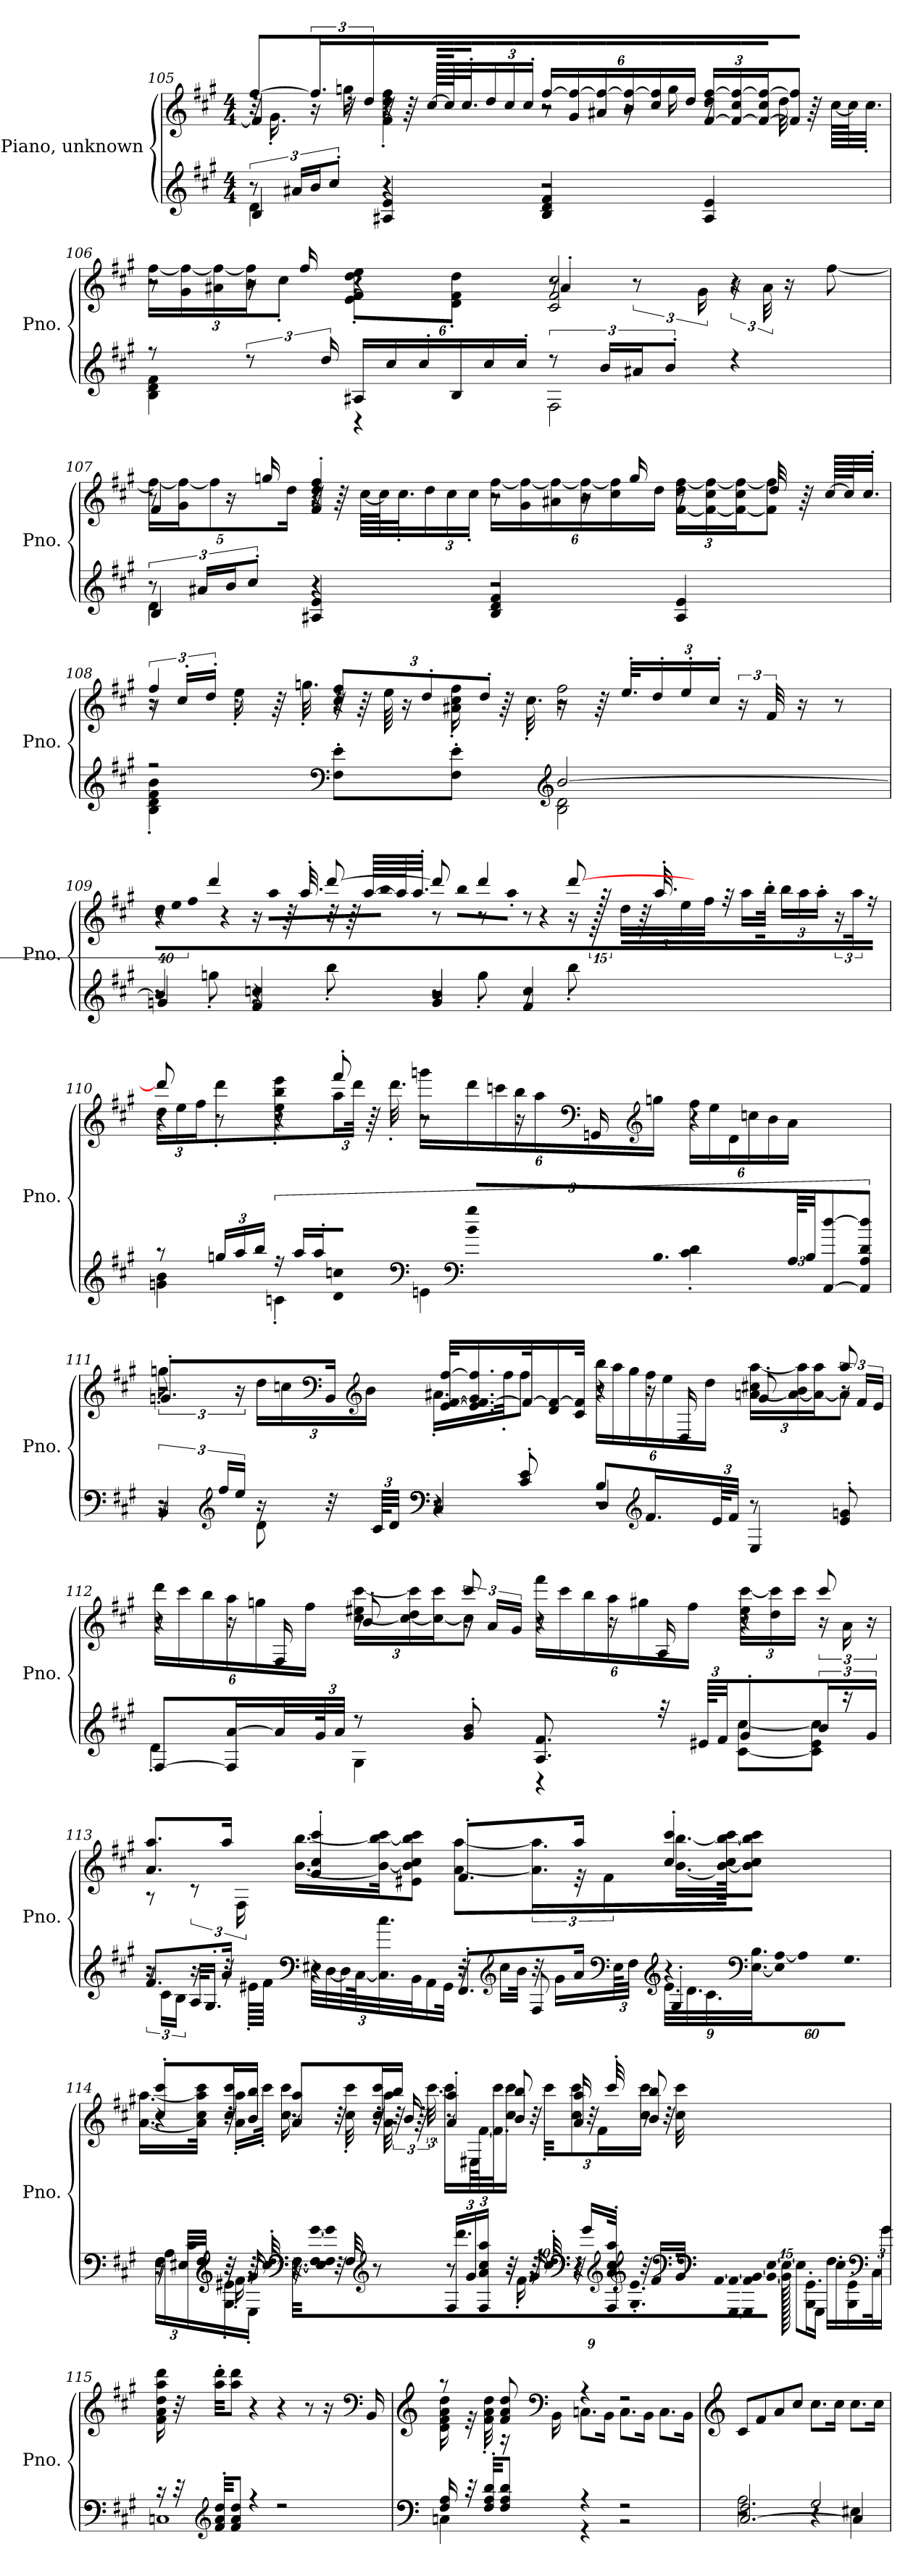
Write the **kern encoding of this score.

**kern	**kern
*part1	*part1
*staff2	*staff1
*I"Piano, unknown	*
*I'Pno.	*
!!LO:LB:g=z
*clefG2	*clefG2
*k[f#c#g#]	*k[f#c#g#]
*M4/4	*M4/4
=105	=105
*^	*^
*	*^	*	*^
12r	4d\	4B/	[8ff#/L	32r	4f#/]
.	.	.	.	16.g#'\	.
24a#X/LL	.	.	.	.	.
24b/J	.	.	24.ff#/Jk]	16r	.
12cc#'/J	.	.	.	.	.
.	.	.	48r	16ggn\	.
.	.	.	24dd/	.	.
4A#X/ 4e/	4r	4r	32r	4f#\' 4dd\' 4ff#\'	4r
.	.	.	64r	.	.
.	.	.	[64cc#/LLLL	.	.
.	.	.	64cc#/J]	.	.
.	.	.	32.cc#'/J	.	.
*	*	*	*Xbrackettup	*	*
.	.	.	24dd/	.	.
.	.	.	24cc#/	.	.
.	.	.	24cc#'/JJ	.	.
4B/ 4d/ 4f#/	2r	2r	[24ff#/LL	8r	2r
.	.	.	24g#/ 24ff#/_	.	.
.	.	.	24a#X/ 24ff#/_	.	.
.	.	.	24b/ 24ff#/_	16r	.
.	.	.	24cc#/ 24ff#/]	.	.
.	.	.	.	16gg\	.
.	.	.	24dd/JJ	.	.
4A#/ 4e/	.	.	[24f#/ 24dd/ [24ff#/LL	8r	.
.	.	.	24f#/_ 24cc#/ 24ff#/_	.	.
.	.	.	24f#/_ 24cc#/ 24ff#/_J	.	.
.	.	.	8f#/] 8ff#/]J	32dd\	.
.	.	.	.	64r	.
.	.	.	.	[64cc#\LLLL	.
.	.	.	.	64cc#\J]	.
.	.	.	.	32.cc#'\JJJ	.
*	*v	*v	*	*	*
!!LO:PB:g=z	!!	!!
=106	=106	=106	=106	=106
8r	4B\ 4d\ 4f#\	8r	[24ff#\LL	2r
.	.	.	24g#\ 24ff#\_	.
.	.	.	24a#X\ 24ff#\_	.
12r	.	16r	24b\ 24ff#\]J	.
.	.	.	12cc#'\J	.
.	.	16ff#/	.	.
24dd/	.	.	.	.
*Xbrackettup	*	*	*	*
24A#X/LL	4r	4r	8e\' 8f#\' 8dd\' 8ee\'L	.
24cc#/	.	.	.	.
24cc#'/	.	.	.	.
24B/	.	.	8d\' 8f#\' 8dd\'J	.
24cc#/	.	.	.	.
24cc#'/JJ	.	.	.	.
*brackettup	*	*	*	*
12r	2F#\	2c#/ 2f#/ 2cc#/	8r	4a#'/
24b/LL	.	.	.	.
*	*	*	*brackettup	*
24a#X/J	.	.	12r	.
12b'/J	.	.	.	.
.	.	.	24g#\	.
4r	.	.	24r	4r
.	.	.	48a#\	.
.	.	.	16r	.
.	.	.	[8ff#\	.
!!LO:LB:g=z	!!	!!
=107	=107	=107	=107	=107
*	*^	*	*	*
*	*	*	*	*Xbrackettup	*
12r	4d\	4B/	8r	20ff#\LL_	4f#/
.	.	.	.	20g#\ 20ff#\_J	.
24a#X/LL	.	.	.	.	.
.	.	.	.	10ff#\]	.
24b/J	.	.	16r	.	.
12cc#'/J	.	.	.	.	.
.	.	.	16ggn/	.	.
.	.	.	.	20dd\Jk	.
4A#X/ 4e/	4r	4r	4f#/' 4dd/' 4ff#/'	32r	4r
.	.	.	.	64r	.
.	.	.	.	[64cc#\LLLL	.
.	.	.	.	64cc#\J]	.
.	.	.	.	32.cc#'\J	.
.	.	.	.	24dd\	.
.	.	.	.	24cc#\	.
.	.	.	.	24cc#'\JJ	.
4B/ 4d/ 4f#/	2r	2r	8r	[24ff#\LL	2r
.	.	.	.	24g#\ 24ff#\_	.
.	.	.	.	24a#X\ 24ff#\_	.
.	.	.	16r	24b\ 24ff#\_	.
.	.	.	.	24cc#\ 24ff#\]	.
.	.	.	16gg/	.	.
.	.	.	.	24dd\JJ	.
4A#/ 4e/	.	.	8r	[24f#\ 24dd\ [24ff#\LL	.
.	.	.	.	24f#\_ 24cc#\ 24ff#\_	.
.	.	.	.	24f#\_ 24cc#\ 24ff#\_J	.
.	.	.	32dd/	8f#\] 8ff#\]J	.
.	.	.	64r	.	.
.	.	.	[64cc#/LLLL	.	.
.	.	.	64cc#/J]	.	.
.	.	.	32.cc#'/JJJ	.	.
*	*v	*v	*	*	*
!!LO:LB:g=z	!!	!!
=108	=108	=108	=108	=108
*	*	*	*	*brackettup
2r	4B\' 4d\' 4f#\' 4b\'	4ff#/	8r	24r
.	.	.	.	24cc#'/LL
.	.	.	.	24dd'/JJ
.	.	.	16ee'\	8r
.	.	.	64r	.
.	.	.	32.ggn'\	.
*clefF4	*	*	*	*
*	*	*	*	*Xbrackettup
.	8F#\' 8e\'L	4r	32r	12cc#/ 12ff#/L
.	.	.	64r	.
.	.	.	64ee\	.
.	.	.	16r	.
.	.	.	.	12dd'/
.	8F#\' 8e\'J	.	16a#X\' 16cc#\' 16ff#\'	.
.	.	.	.	12dd'/J
.	.	.	64r	.
.	.	.	32.cc#'\	.
*clefG2	*	*	*	*
[2b/	2B\ 2d\	2r	2ff#\	16r
.	.	.	.	64r
.	.	.	.	32.ee'/KLL
.	.	.	.	24dd'/
.	.	.	.	24ee'/
.	.	.	.	24cc#'/JJ
*	*	*	*	*brackettup
.	.	.	.	24r
.	.	.	.	48f#/
.	.	.	.	16r
.	.	.	.	8r
!!LO:LB:g=z	!!	!!
=109	=109	=109	=109	=109
*	*^	*	*	*
!	!	!	!	!LO:N:vis=32	!
4b/]	8r	4gn/	8r	640%23dd\LLL	4r
!	!	!	!	!LO:N:vis=32	!
.	.	.	.	640%23ee\J	.
!	!	!	!	!LO:N:vis=16	!
.	.	.	.	1920%137ff#\JJ	.
.	8ggn'\	.	4ddd/	.	.
!	!	!	!	!LO:N:vis=32	!
.	.	.	.	640%23r	.
!	!	!	!	!LO:N:vis=32	!
.	.	.	.	640%23aa\LLL	.
!	!	!	!	!LO:N:vis=32	!
.	.	.	.	640%23bb\JJJ	.
4f#/ 4ccn/	8r	4r	.	.	16r
!	!	!	!	!LO:N:vis=32	!
.	.	.	.	640%23bb\KLL	.
!	!	!	!	!LO:N:vis=16	!
.	.	.	.	1920%137aa'\JJ	.
.	.	.	.	.	64r
.	.	.	.	.	32.aa'/
.	.	.	.	120%17r	.
.	8bb'\	.	[8ddd/	.	32r
.	.	.	.	.	64r
.	.	.	.	.	[64aa/LLLL
.	.	.	.	.	64aa/J]
.	.	.	.	.	32.aa'/JJJ
4g/ 4b/	8r	2r	8ddd/]	960r	8r
*	*	*	*	*Xbrackettup	*
.	.	.	.	24dd\LL	.
.	.	.	.	24ee\	.
.	.	.	.	24ff#\JJ	.
.	8gg'\	.	8r	.	4ddd/
.	.	.	.	32r	.
.	.	.	.	16aa\LL	.
.	.	.	.	32bb'\JJk	.
4f#/ 4cc/	8r	.	8r	.	.
.	.	.	.	24bb\LL	.
.	.	.	.	24aa\	.
.	.	.	.	24aa'\JJ	.
.	8bb'\	.	[8ddd/	.	16r
*	*	*	*	*brackettup	*
.	.	.	.	24r	.
.	.	.	.	48aa\	.
.	.	.	.	.	64r
.	.	.	.	16r	.
.	.	.	.	.	32.aa'/
960ryy	960ryy	960ryy	960ryy	.	960ryy
*	*v	*v	*	*	*
!!LO:LB:g=z	!!	!!
=110	=110	=110	=110	=110
*	*	*	*Xbrackettup	*
8r	4gn\ 4b\	8ddd/]	24dd\LL	4r
.	.	.	24ee\	.
.	.	.	24ff#\J	.
*Xbrackettup	*	*	*	*
24ggn/LL	.	8r	8ddd'\	.
24aa/	.	.	.	.
24bb/JJ	.	.	.	.
*brackettup	*	*	*	*
24r	4cn'\	4r	8ee\' 8bb\' 8eee\'	8r
24aa/LL	.	.	.	.
24aa'/J	.	.	.	.
8d/ 8ccn/J	.	.	24aa\L	8fff#'/
.	.	.	48ddd\JJk	.
.	.	.	64r	.
.	.	.	32.ddd'\	.
*clefF4	*	*	*	*
8b/ 8gg/L	4GGn\	2r	24gggn\LL	8r
.	.	.	24ddd\	.
.	.	.	24cccn\	.
16.B/L	.	.	24bb\	16r
.	.	.	24aa\	.
*	*	*clefF4	*	*
.	.	.	.	16GGn/
*	*	*clefG2	*	*
.	.	.	24ggn\JJ	.
*Xbrackettup	*	*	*	*
96A/KL	.	.	.	.
48B/JJ	.	.	.	.
[8AA/ [8dd/	4c\' 4d\'	.	24ff#\LL	4r
.	.	.	24ee\	.
.	.	.	24d\	.
8AA/] 8A/ 8d/ 8dd/]J	.	.	24ccn\	.
.	.	.	24b\	.
.	.	.	24a\JJ	.
*v	*v	*	*	*
!!LO:LB:g=z	!!	!!
=111	=111	=111	=111
*brackettup	*	*brackettup	*
*^	*	*	*
*	*^	*	*	*
24r	8r	4BB/	2r	12ggn'\	8.gn'/L
*clefG2	*	*	*	*	*
24ff#/LL	.	.	.	.	.
24ee/JJ	.	.	.	24r	.
16r	8d\	.	.	24dd\LL	.
.	.	.	.	24ccn\	.
*	*	*	*clefF4	*	*
32r	.	.	.	.	16BB/Jk
*	*	*	*clefG2	*	*
.	.	.	.	24b\JJ	.
*Xbrackettup	*	*	*	*	*
96c#/KLLL	.	.	.	.	.
48d/JJJ	.	.	.	.	.
*clefF4	*	*	*	*	*
8r	4r	4C#/	.	16.a#X'\LL	[32e/ [32f#/ [32ff#/KLL
.	.	.	.	.	16.e/] 16.f#/_ 16.g/ 16.ff#/]
.	.	.	.	32ff#'\JK	.
8c#/' 8e/'	.	.	.	8ff#\J	32f#/K_
.	.	.	.	.	16d/ 16f#/_
.	.	.	.	.	32c#/ 32f#/]JJk
*	*	*	*	*Xbrackettup	*
8B/L	2r	4D/	4r	24bb\LL	8r
.	.	.	.	24aa\	.
.	.	.	.	24gg\	.
*clefG2	*	*	*	*	*
16.f#/L	.	.	.	24ff#\	16r
.	.	.	.	24ee\	.
.	.	.	.	.	16D/
.	.	.	.	24dd\JJ	.
96e/KL	.	.	.	.	.
48f#/JJJ	.	.	.	.	.
8r	.	4E/	8r	[24an\ 24cc#X\ [24aa\LL	8g'/
.	.	.	.	24a\_ 24b\ 24aa\]	.
.	.	.	.	24a\_ 24aa\J	.
*	*	*	*	*	*brackettup
8e/' 8gn/'	.	.	8aa/	8a\J]	24r
.	.	.	.	.	24f#/LL
.	.	.	.	.	24e/JJ
*	*v	*v	*	*	*
!!LO:PB:g=z	!!	!!
=112	=112	=112	=112	=112
*	*	*	*Xbrackettup	*
[8F#/L	4d'\	4r	24ddd\LL	8r
.	.	.	24ccc#\	.
.	.	.	24bb\	.
16F#/] [16a/L	.	.	24aa\	16r
.	.	.	24ggn\	.
32a/L]	.	.	.	16F#/
.	.	.	24ff#\JJ	.
96g#/K	.	.	.	.
48a/JJJ	.	.	.	.
8r	4G#\	8r	[24cc#\ 24ee#X\ [24ccc#\LL	8b'/
.	.	.	24cc#\_ 24dd\ 24ccc#\]	.
.	.	.	24cc#\_ 24ccc#\J	.
*	*	*	*	*brackettup
8g#/' 8b/'	.	8ccc#/	8cc#\J]	24r
.	.	.	.	24a/LL
.	.	.	.	24g#/JJ
*	*	*	*Xbrackettup	*
8.A/ 8.f#/	4r	4r	24fff#\LL	8r
.	.	.	24ccc#\	.
.	.	.	24bb\	.
.	.	.	24aa\	16r
.	.	.	24gg#X\	.
32r	.	.	.	16A/
.	.	.	24ff#\JJ	.
96e#X/KLLL	.	.	.	.
48f#/JJ	.	.	.	.
8g#'/	[8c#\ [8cc#\L	8r	24ee#\ [24ccc#\LL	4r
.	.	.	24dd\ 24ccc#\]	.
.	.	.	24ccc#\JJ	.
*brackettup	*	*	*brackettup	*
24b/Jk	8c#\] 8e#\ 8cc#\]J	8ccc#/	24r	.
24r	.	.	24a\	.
24g#/	.	.	24r	.
*	*	*	*v	*v
!!LO:LB:g=z
=113	=113	=113	=113
*	*^	*	*
8.f#/L	24r	8r	8.a/ 8.aa/L	8r
.	24c#\LL	.	.	.
.	24B\JJ	.	.	.
.	16r	32A/KLL	.	12r
.	.	16.G#'/JJ	.	.
16a/Jk	32r	.	16aa/Jk	.
.	.	.	.	24F#\
.	64e#X'\LLLL	.	.	.
.	64f#\JJJJ	.	.	.
*clefF4	*	*	*	*
4r	32E#X\LLL	4r	4g#/' 4cc#/' 4ccc#/'	[16.b\ [16.bb\LL
.	[32D\	.	.	.
*	*Xbrackettup	*	*	*
.	48D\]	.	.	.
.	[96C#\K	.	.	.
.	48.C#\] 48.cc#\	.	.	32b\_ 32bb\_ 32ccc#\JK
.	32BB\J	.	.	8e#X\ 8b\] 8cc#\ 8bb\] 8ccc#\J
.	16AA\	.	.	.
.	32GG#\JJk	.	.	.
8r	32r	8.FF#'/L	8.f#'/L	[8a\ [8aa\L
*clefG2	*	*	*	*
.	16cc#\LL	.	.	.
.	32b\JJk	.	.	.
8F#/	32r	.	.	24.a\] 24.aa\]Jk
.	16g#\LL	.	.	.
.	.	16a/Jk	16aa/Jk	48r
.	.	.	.	24f#\
*clefF4	*	*	*	*
.	96E#\KL	.	.	.
.	48F#\JJJ	.	.	.
*clefG2	*	*	*	*
4r	36.e#\LLL	4G#'/	4cc#/' 4ccc#/'	[16.b\ [16.bb\LL
.	36.d\	.	.	.
.	36.c#\	.	.	.
.	.	.	.	32b\_ 32cc#\ 32bb\_ 32ccc#\JK
*clefF4	*	*	*	*
.	[36.E#\ 36.B\	.	.	8b\] 8cc#\ 8bb\] 8ccc#\J
!	!LO:N:vis=32	!	!	!
.	1920%53E#\] [1920%53A\	.	.	.
!	!LO:N:vis=64	!	!	!
.	640%9A\K]	.	.	.
.	36.G#\JJJ	.	.	.
!!LO:LB:g=z
=114	=114	=114	=114	=114
*	*	*^	*	*^
8r	8r	16r	24F#\LL	8cc#/' 8ccc#/'L	[16.a\ [16.aa\LL	4r
.	.	.	24A\	.	.	.
.	.	32E#X/LLL	.	.	.	.
.	.	.	24c#\	.	.	.
.	.	32F#/JJJ	.	.	32a\] 32cc#\ 32aa\] 32ccc#\JJk	.
*clefG2	*	*	*	*	*	*
16r	32r	16r	16G#\' 16e#X\'	16cc#/ 16ccc#/L	32r	.
.	16.f#'\	.	.	.	16a\' 16aa\'LL	.
16g#/	.	32r	16E#'\JJ	16b/ 16bb/JJ	.	.
.	.	32cc#'/	.	.	32ccc#'\JJk	.
*clefF4	*	*	*	*	*	*
4r	4r	16r	[36.F#\LLL	8a/ 8aa/L	16cc#\ 16ccc#\	8r
!	!	!	!LO:N:vis=64	!	!	!
.	.	.	640%9F#\_ [640%9g#\K	.	.	.
!	!	!	!LO:N:vis=32	!	!	!
.	.	.	1920%53E#\ 1920%53F#\] 1920%53g#\]	.	.	.
.	.	32r	.	.	32r	.
.	.	.	36.f#\	.	.	.
.	.	32F#/	.	.	32cc#\' 32ccc#\'	.
*clefG2	*	*	*	*	*	*
.	.	8r	36.G#\' 36.e#\'	16cc#/ 16ccc#/L	32r	16r
.	.	.	.	.	32a\ 32aa\	.
!	!	!	!LO:N:vis=64	!	!	!
.	.	.	[640%9f#\L	.	.	.
!	!	!	!LO:N:vis=64	!	!	!
.	.	.	[640%9E#\ 640%9f#\_	.	.	.
.	.	.	.	16bb/JJ	48r	16b/
!	!	!	!LO:N:vis=64	!	!	!
.	.	.	640%9E#\] 640%9f#\]	.	.	.
.	.	.	.	.	96r	.
!	!	!	!LO:N:vis=64	!	!	!
.	.	.	[640%9g#\J	.	.	.
.	.	.	.	.	[48.ccc#\	.
.	.	.	480%13g#\_ [480%13cc#\JJJ	.	.	.
8r	8r	24F#/LL	1920g#\] 1920cc#\_	4a/' 4aa/'	16ccc#\LL]	8r
.	.	.	8cc#\L]	.	.	.
.	.	24g#/	.	.	.	.
*	*	*	*	*	*Xbrackettup	*
.	.	.	.	.	48E#X\L	.
.	.	24F#/ 24a/ 24cc#/ 24aa/JJ	.	.	[96f#\K	.
.	.	.	.	.	48.f#\] 48.ccc#\J	.
16r	32r	16r	.	.	16cc#\ 16ccc#\JJ	8b/ 8bb/
.	.	.	16G#\' 16e#\'L	.	.	.
.	16.f#'\	.	.	.	.	.
16g#/	.	32r	.	.	32r	.
.	.	.	16E#'\JJ	.	.	.
.	.	32cc#'/	.	.	32ccc#'\KKL	.
*clefF4	*	*	*	*	*	*
4r	4r	32r	.	16a/ 16aa/	12cc#\ 12ccc#\	8r
.	.	.	16F#\LL	.	.	.
.	.	16g#/LL	.	.	.	.
.	.	.	.	32r	.	.
.	.	.	16E#'\	.	.	.
.	.	.	.	.	24f#\L	.
*clefG2	*	*	*	*	*	*
.	.	32F#/' 32a/' 32cc#/' 32aa/'JJk	.	32ccc#'/	.	.
.	.	32r	.	8r	16cc#\ 16ccc#\JJ	8b/ 8bb/
.	.	.	16G#\' 16e#\'	.	.	.
.	.	16f#/LL	.	.	.	.
*clefF4	*	*	*	*	*	*
.	.	.	.	.	32r	.
.	.	.	48C#\K	.	.	.
.	.	.	24g#\JJ	.	.	.
.	.	32BB/JJk	.	.	32cc#\ 32ccc#\	.
1920ryy	1920ryy	1920ryy	.	1920ryy	1920ryy	1920ryy
*	*v	*v	*v	*	*	*
*	*	*v	*v	*v
!!LO:LB:g=z
=115	=115	=115
16r	1Cn	16f#\ 16a\ 16dd\ 16aa\ 16ddd\
32r	.	32r
*clefG2	*	*
32f#/' 32a/' 32dd/'KKL	.	32aa\' 32ddd\'KKL
8f#/ 8a/ 8dd/J	.	8aa\ 8ddd\J
4r	.	4r
2r	.	4r
.	.	8r
.	.	16r
*	*	*clefF4
.	.	16BB/
=116	=116	=116
*clefF4	*	*clefG2
*	*	*^
16F#/ 16A/	4Cn\	8r	16d\ 16f#\ 16a\ 16dd\
32r	.	.	32r
32F#/' 32A/' 32d/'KKL	.	.	32f#\' 32a\' 32dd\'
8F#/ 8A/ 8d/J	.	8f#/ 8a/ 8dd/	16r
*	*	*clefF4	*
.	.	.	16BB\
4r	4r	4r	8.Cn\L
.	.	.	16BB\Jk
2r	2r	2r	8.C\L
.	.	.	16BB\Jk
.	.	.	8.C\L
.	.	.	16BB\Jk
*v	*v	*	*
*	*v	*v
=117	=117
*	*clefG2
*^	*
*	*^	*
2r	2A\	[2.C#/ 2.F#/	8c#/L
.	.	.	8f#/
.	.	.	8a/
.	.	.	8cc#/J
2G#/	4r	.	8.cc#\L
.	.	.	16cc#\Jk
.	4E#X\	4C#/]	8.cc#\L
.	.	.	16cc#\Jk
*v	*v	*v	*
=	=
*-	*-
